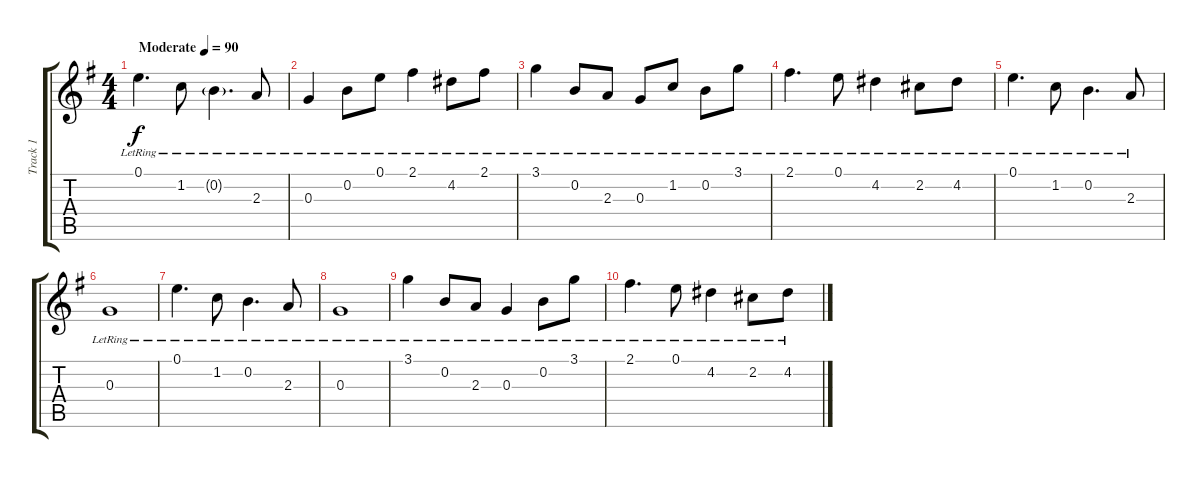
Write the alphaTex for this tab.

\track ("Track 1" "Track 1") {instrument acousticguitarnylon}
\staff {score tabs}
\tuning (E4 B3 G3 D3 A2 E2) {hide}
\ts (4 4)
\tempo (90 "Moderate")
\clef g2
\ks eminor
0.1{lr}.4{d dy f instrument acousticguitarnylon} 1.2{lr}.8 0.2{g lr}.4{d} 2.3{lr}.8 |
0.3{lr}.4 0.2{lr}.8 0.1{lr}.8 2.1{lr}.4 4.2{lr}.8 2.1{lr}.8 |
3.1{lr}.4 0.2{lr}.8 2.3{lr}.8 0.3{lr}.8 1.2{lr}.8 0.2{lr}.8 3.1{lr}.8 |
2.1{lr}.4{d} 0.1{lr}.8 4.2{lr}.4 2.2{lr}.8 4.2{lr}.8 |
0.1{lr}.4{d} 1.2{lr}.8 0.2{lr}.4{d} 2.3{lr}.8 |
0.3{lr}.1 |
0.1{lr}.4{d} 1.2{lr}.8 0.2{lr}.4{d} 2.3{lr}.8 |
0.3{lr}.1 |
3.1{lr}.4 0.2{lr}.8 2.3{lr}.8 0.3{lr}.4 0.2{lr}.8 3.1{lr}.8 |
2.1{lr}.4{d} 0.1{lr}.8 4.2{lr}.4 2.2{lr}.8 4.2{lr}.8
